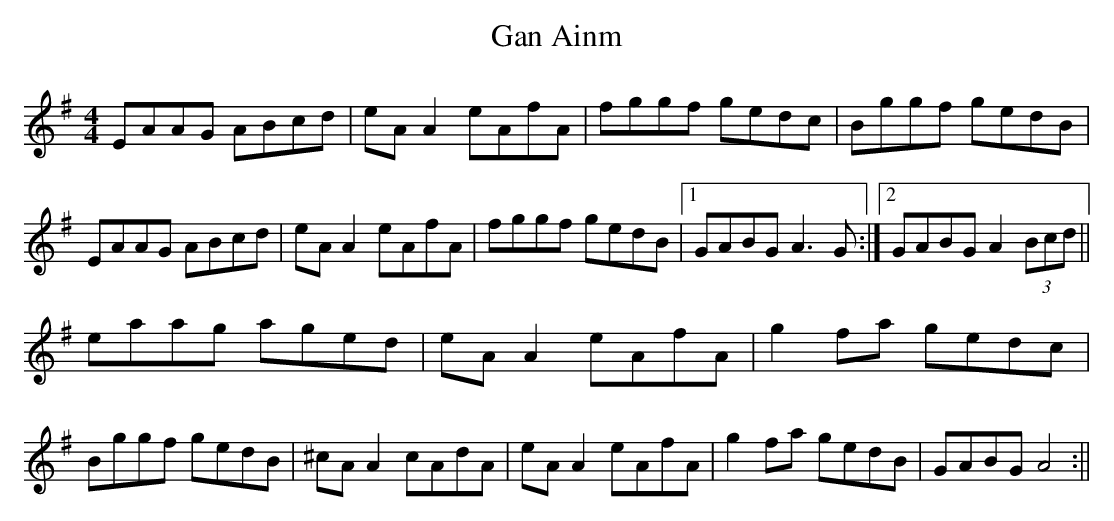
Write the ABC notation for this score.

X:1
T:Gan Ainm
M:4/4
L:1/8
K:G
EAAG ABcd|eAA2 eAfA|fggf gedc|Bggf gedB|\
EAAG ABcd|eAA2 eAfA|fggf gedB|1 GABG A3G:|2 GABG A2(3Bcd||
eaag aged|eAA2 eAfA|g2fa gedc|Bggf gedB|\
^cAA2 cAdA|eAA2 eAfA|g2fa gedB|GABG A4:||\
